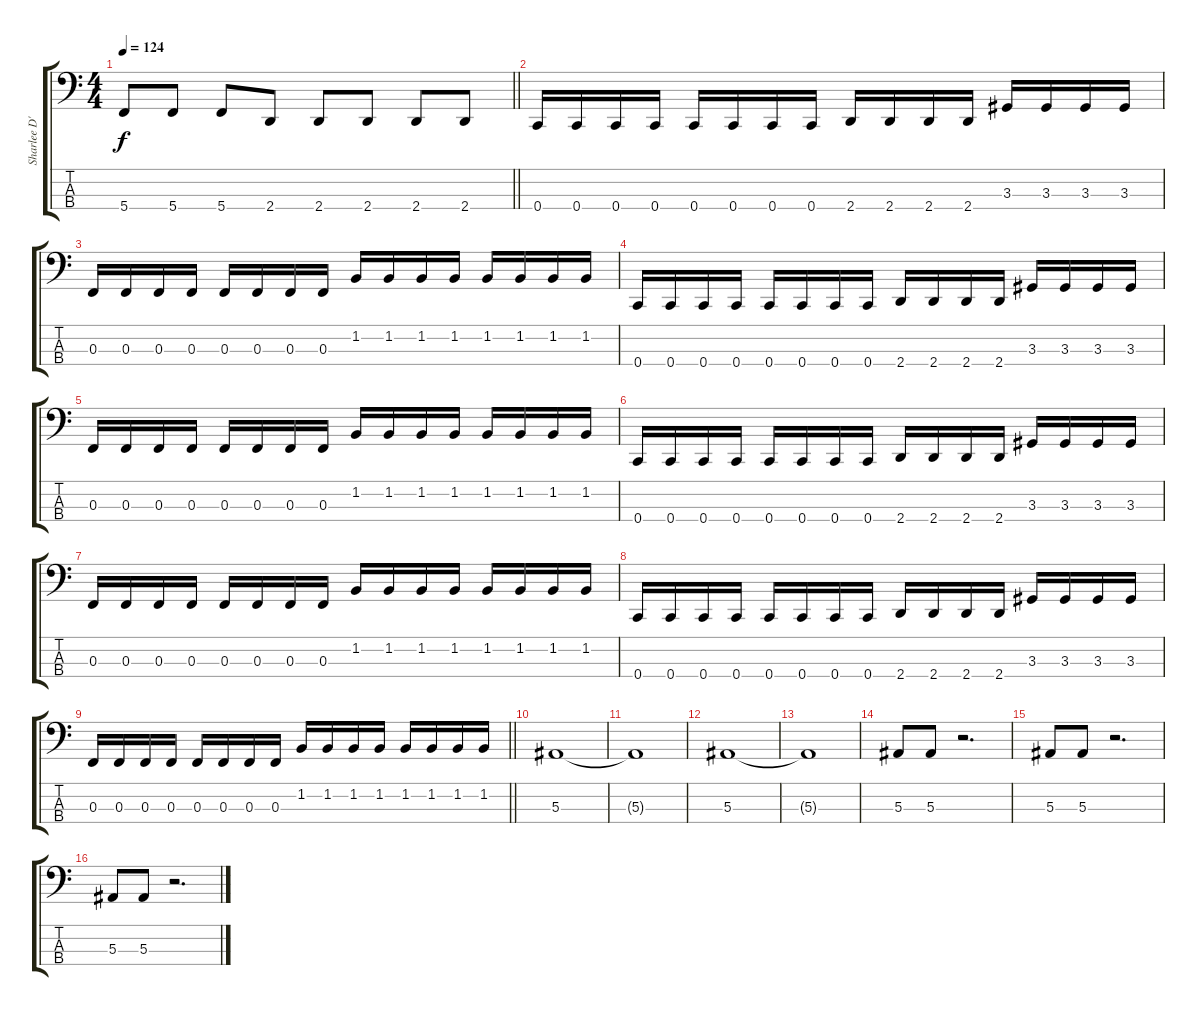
\track ("Sharlee D'Angelo" "Sharlee D'") {instrument electricbasspick}
\staff {score tabs}
\tuning (Eb2 Bb1 F1 C1) {hide}
\ts (4 4)
\tempo 124
\clef f4
\barLineRight lightlight
\ks c
5.4.8{dy f} 5.4.8 5.4.8 2.4.8 2.4.8 2.4.8 2.4.8 2.4.8 |
\section ("" "")
0.4.16 0.4.16 0.4.16 0.4.16 0.4.16 0.4.16 0.4.16 0.4.16 2.4.16 2.4.16 2.4.16 2.4.16 3.3.16 3.3.16 3.3.16 3.3.16 |
0.3.16 0.3.16 0.3.16 0.3.16 0.3.16 0.3.16 0.3.16 0.3.16 1.2.16 1.2.16 1.2.16 1.2.16 1.2.16 1.2.16 1.2.16 1.2.16 |
0.4.16 0.4.16 0.4.16 0.4.16 0.4.16 0.4.16 0.4.16 0.4.16 2.4.16 2.4.16 2.4.16 2.4.16 3.3.16 3.3.16 3.3.16 3.3.16 |
0.3.16 0.3.16 0.3.16 0.3.16 0.3.16 0.3.16 0.3.16 0.3.16 1.2.16 1.2.16 1.2.16 1.2.16 1.2.16 1.2.16 1.2.16 1.2.16 |
0.4.16 0.4.16 0.4.16 0.4.16 0.4.16 0.4.16 0.4.16 0.4.16 2.4.16 2.4.16 2.4.16 2.4.16 3.3.16 3.3.16 3.3.16 3.3.16 |
0.3.16 0.3.16 0.3.16 0.3.16 0.3.16 0.3.16 0.3.16 0.3.16 1.2.16 1.2.16 1.2.16 1.2.16 1.2.16 1.2.16 1.2.16 1.2.16 |
0.4.16 0.4.16 0.4.16 0.4.16 0.4.16 0.4.16 0.4.16 0.4.16 2.4.16 2.4.16 2.4.16 2.4.16 3.3.16 3.3.16 3.3.16 3.3.16 |
\barLineRight lightlight
0.3.16 0.3.16 0.3.16 0.3.16 0.3.16 0.3.16 0.3.16 0.3.16 1.2.16 1.2.16 1.2.16 1.2.16 1.2.16 1.2.16 1.2.16 1.2.16 |
\section ("" "")
5.3.1 |
5.3{t}.1 |
5.3.1 |
5.3{t}.1 |
5.3.8 5.3.8 r.2{d} |
5.3.8 5.3.8 r.2{d} |
5.3.8 5.3.8 r.2{d}
